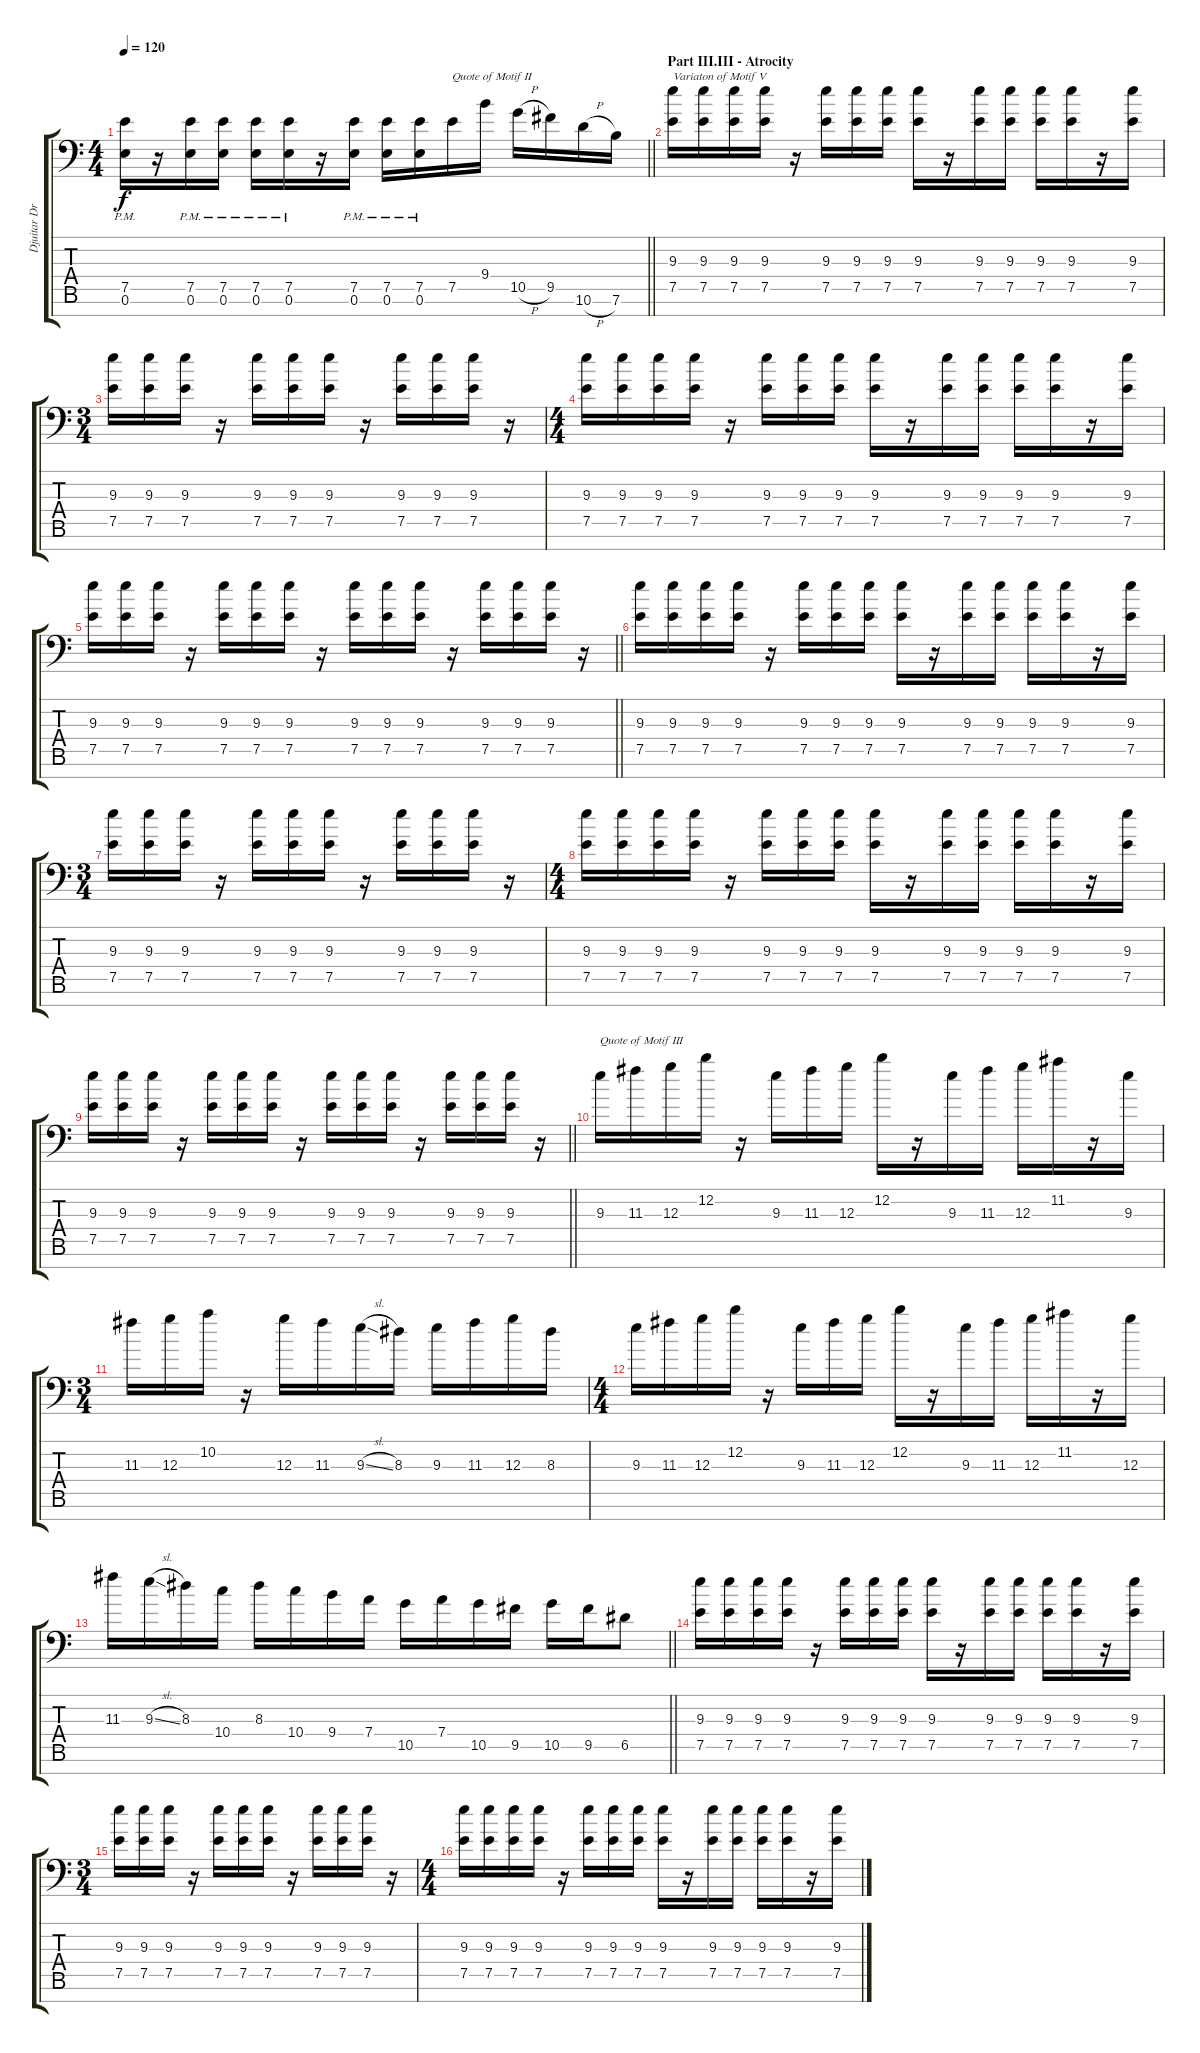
\track ("Djuitar Dropped A" "Djuitar Dr") {instrument distortionguitar}
\staff {score tabs}
\tuning (E4 B3 G3 D3 A2 E2 A1) {hide}
\ts (4 4)
\tempo 120
\clef f4
\barLineRight lightlight
\ks c
(7.5{pm} 0.6{pm}).16{dy f} r.16 (7.5{pm} 0.6{pm}).16 (7.5{pm} 0.6{pm}).16 (7.5{pm} 0.6{pm}).16 (7.5{pm} 0.6{pm}).16 r.16 (7.5{pm} 0.6{pm}).16 (7.5{pm} 0.6{pm}).16 (7.5{pm} 0.6{pm}).16 7.5.16{txt "Quote of Motif II"} 9.4.16 10.5{h}.16 9.5.16 10.6{h}.16 7.6.16 |
\section ("" "Part III.III - Atrocity")
(9.3 7.5).16{txt "Variaton of Motif V"} (9.3 7.5).16 (9.3 7.5).16 (9.3 7.5).16 r.16 (9.3 7.5).16 (9.3 7.5).16 (9.3 7.5).16 (9.3 7.5).16 r.16 (9.3 7.5).16 (9.3 7.5).16 (9.3 7.5).16 (9.3 7.5).16 r.16 (9.3 7.5).16 |
\ts (3 4)
(9.3 7.5).16 (9.3 7.5).16 (9.3 7.5).16 r.16 (9.3 7.5).16 (9.3 7.5).16 (9.3 7.5).16 r.16 (9.3 7.5).16 (9.3 7.5).16 (9.3 7.5).16 r.16 |
\ts (4 4)
(9.3 7.5).16 (9.3 7.5).16 (9.3 7.5).16 (9.3 7.5).16 r.16 (9.3 7.5).16 (9.3 7.5).16 (9.3 7.5).16 (9.3 7.5).16 r.16 (9.3 7.5).16 (9.3 7.5).16 (9.3 7.5).16 (9.3 7.5).16 r.16 (9.3 7.5).16 |
\barLineRight lightlight
(9.3 7.5).16 (9.3 7.5).16 (9.3 7.5).16 r.16 (9.3 7.5).16 (9.3 7.5).16 (9.3 7.5).16 r.16 (9.3 7.5).16 (9.3 7.5).16 (9.3 7.5).16 r.16 (9.3 7.5).16 (9.3 7.5).16 (9.3 7.5).16 r.16 |
(9.3 7.5).16 (9.3 7.5).16 (9.3 7.5).16 (9.3 7.5).16 r.16 (9.3 7.5).16 (9.3 7.5).16 (9.3 7.5).16 (9.3 7.5).16 r.16 (9.3 7.5).16 (9.3 7.5).16 (9.3 7.5).16 (9.3 7.5).16 r.16 (9.3 7.5).16 |
\ts (3 4)
(9.3 7.5).16 (9.3 7.5).16 (9.3 7.5).16 r.16 (9.3 7.5).16 (9.3 7.5).16 (9.3 7.5).16 r.16 (9.3 7.5).16 (9.3 7.5).16 (9.3 7.5).16 r.16 |
\ts (4 4)
(9.3 7.5).16 (9.3 7.5).16 (9.3 7.5).16 (9.3 7.5).16 r.16 (9.3 7.5).16 (9.3 7.5).16 (9.3 7.5).16 (9.3 7.5).16 r.16 (9.3 7.5).16 (9.3 7.5).16 (9.3 7.5).16 (9.3 7.5).16 r.16 (9.3 7.5).16 |
\barLineRight lightlight
(9.3 7.5).16 (9.3 7.5).16 (9.3 7.5).16 r.16 (9.3 7.5).16 (9.3 7.5).16 (9.3 7.5).16 r.16 (9.3 7.5).16 (9.3 7.5).16 (9.3 7.5).16 r.16 (9.3 7.5).16 (9.3 7.5).16 (9.3 7.5).16 r.16 |
9.3.16{txt "Quote of Motif III"} 11.3.16 12.3.16 12.2.16 r.16 9.3.16 11.3.16 12.3.16 12.2.16 r.16 9.3.16 11.3.16 12.3.16 11.2.16 r.16 9.3.16 |
\ts (3 4)
11.3.16 12.3.16 10.2.16 r.16 12.3.16 11.3.16 9.3{sl}.16 8.3.16 9.3.16 11.3.16 12.3.16 8.3.16 |
\ts (4 4)
9.3.16 11.3.16 12.3.16 12.2.16 r.16 9.3.16 11.3.16 12.3.16 12.2.16 r.16 9.3.16 11.3.16 12.3.16 11.2.16 r.16 12.3.16 |
\barLineRight lightlight
11.3.16 9.3{sl}.16 8.3.16 10.4.16 8.3.16 10.4.16 9.4.16 7.4.16 10.5.16 7.4.16 10.5.16 9.5.16 10.5.16 9.5.16 6.5.8 |
\section ("" "")
(9.3 7.5).16 (9.3 7.5).16 (9.3 7.5).16 (9.3 7.5).16 r.16 (9.3 7.5).16 (9.3 7.5).16 (9.3 7.5).16 (9.3 7.5).16 r.16 (9.3 7.5).16 (9.3 7.5).16 (9.3 7.5).16 (9.3 7.5).16 r.16 (9.3 7.5).16 |
\ts (3 4)
(9.3 7.5).16 (9.3 7.5).16 (9.3 7.5).16 r.16 (9.3 7.5).16 (9.3 7.5).16 (9.3 7.5).16 r.16 (9.3 7.5).16 (9.3 7.5).16 (9.3 7.5).16 r.16 |
\ts (4 4)
(9.3 7.5).16 (9.3 7.5).16 (9.3 7.5).16 (9.3 7.5).16 r.16 (9.3 7.5).16 (9.3 7.5).16 (9.3 7.5).16 (9.3 7.5).16 r.16 (9.3 7.5).16 (9.3 7.5).16 (9.3 7.5).16 (9.3 7.5).16 r.16 (9.3 7.5).16
